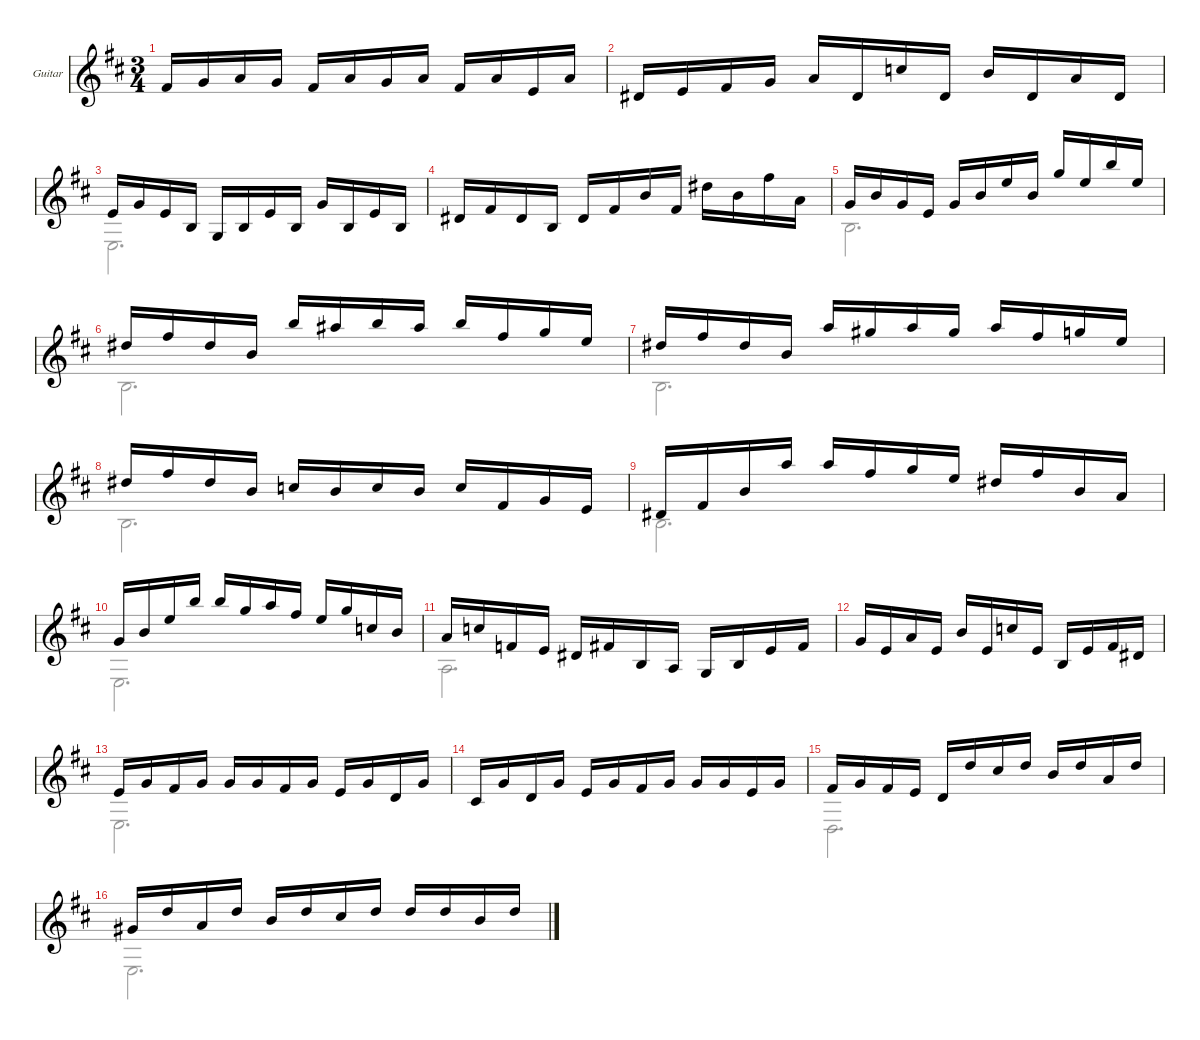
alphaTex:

\hideDynamics
\bracketExtendMode nobrackets
\firstSystemTrackNameOrientation horizontal
\otherSystemsTrackNameOrientation horizontal
\track ("Guitar" "Guitar") {instrument acousticguitarnylon}
\staff {score}
\tuning (E5 A4 D4 G3)
\displaytranspose 0
\voice
\ts (3 4)
\tempo (90 hide)
\clef g2
\ks d
4.3{acc #}.16{dy ff beam Up} 5.3{acc forcenatural}.16{beam Up} 7.3{acc forcenatural}.16{beam Up} 5.3{acc forcenatural}.16{beam Up} 4.3{acc #}.16{beam Up} 7.3{acc forcenatural}.16{beam Up} 5.3{acc forcenatural}.16{beam Up} 7.3{acc forcenatural}.16{beam Up} 4.3{acc #}.16{beam Up} 0.2{acc forcenatural}.16{beam Up} 2.3{acc forcenatural}.16{beam Up} 0.2{acc forcenatural}.16{beam Up} |
1.3{acc #}.16{beam Up} 2.3{acc forcenatural}.16{beam Up} 4.3{acc #}.16{beam Up} 5.3{acc forcenatural}.16{beam Up} 0.2{acc forcenatural}.16{beam Up} 1.3{acc #}.16{beam Up} 3.2{acc forcenatural}.16{beam Up} 1.3{acc #}.16{beam Up} 2.2{acc forcenatural}.16{beam Up} 1.3{acc #}.16{beam Up} 0.2{acc forcenatural}.16{beam Up} 1.3{acc #}.16{beam Up} |
2.3{acc forcenatural}.16{beam Up} 5.3{acc forcenatural}.16{beam Up} 2.3{acc forcenatural}.16{beam Up} 4.4{acc forcenatural}.16{beam Up} 0.4{acc forcenatural}.16{beam Up} 4.4{acc forcenatural}.16{beam Up} 2.3{acc forcenatural}.16{beam Up} 4.4{acc forcenatural}.16{beam Up} 5.3{acc forcenatural}.16{beam Up} 4.4{acc forcenatural}.16{beam Up} 2.3{acc forcenatural}.16{beam Up} 4.4{acc forcenatural}.16{beam Up} |
8.4{acc #}.16{beam Up} 11.4{acc #}.16{beam Up} 8.4{acc #}.16{beam Up} 4.4{acc forcenatural}.16{beam Up} 1.3{acc #}.16{beam Up} 4.3{acc #}.16{beam Up} 2.2{acc forcenatural}.16{beam Up} 4.3{acc #}.16{beam Up} 6.2{acc #}.16{beam Down} 9.3{acc forcenatural}.16{beam Down} 9.2{acc #}.16{beam Down} 7.3{acc forcenatural}.16{beam Down} |
5.3{acc forcenatural}.16{beam Up} 2.2{acc forcenatural}.16{beam Up} 5.3{acc forcenatural}.16{beam Up} 2.3{acc forcenatural}.16{beam Up} 5.3{acc forcenatural}.16{beam Up} 2.2{acc forcenatural}.16{beam Up} 0.1{acc forcenatural}.16{beam Up} 2.2{acc forcenatural}.16{beam Up} 3.1{acc forcenatural}.16{beam Up} 0.1{acc forcenatural}.16{beam Up} 7.1{acc forcenatural}.16{beam Up} 7.2{acc forcenatural}.16{beam Up} |
6.2{acc #}.16{beam Up} 9.2{acc #}.16{beam Up} 6.2{acc #}.16{beam Up} 9.3{acc forcenatural}.16{beam Up} 7.1{acc forcenatural}.16{beam Up} 6.1{acc #}.16{beam Up} 7.1{acc forcenatural}.16{beam Up} 6.1{acc #}.16{beam Up} 7.1{acc forcenatural}.16{beam Up} 2.1{acc #}.16{beam Up} 3.1{acc forcenatural}.16{beam Up} 0.1{acc forcenatural}.16{beam Up} |
6.2{acc #}.16{beam Up} 2.1{acc #}.16{beam Up} 6.2{acc #}.16{beam Up} 2.2{acc forcenatural}.16{beam Up} 5.1{acc forcenatural}.16{beam Up} 4.1{acc #}.16{beam Up} 5.1{acc forcenatural}.16{beam Up} 4.1{acc #}.16{beam Up} 5.1{acc forcenatural}.16{beam Up} 2.1{acc #}.16{beam Up} 3.1{acc forcenatural}.16{beam Up} 0.1{acc forcenatural}.16{beam Up} |
6.2{acc #}.16{beam Up} 2.1{acc #}.16{beam Up} 6.2{acc #}.16{beam Up} 2.2{acc forcenatural}.16{beam Up} 3.2{acc forcenatural}.16{beam Up} 2.2{acc forcenatural}.16{beam Up} 3.2{acc forcenatural}.16{beam Up} 2.2{acc forcenatural}.16{beam Up} 3.2{acc forcenatural}.16{beam Up} 4.3{acc #}.16{beam Up} 5.3{acc forcenatural}.16{beam Up} 2.3{acc forcenatural}.16{beam Up} |
1.3{acc #}.16{beam Up} 4.3{acc #}.16{beam Up} 2.2{acc forcenatural}.16{beam Up} 5.1{acc forcenatural}.16{beam Up} 5.1{acc forcenatural}.16{beam Up} 2.1{acc #}.16{beam Up} 3.1{acc forcenatural}.16{beam Up} 0.1{acc forcenatural}.16{beam Up} 6.2{acc #}.16{beam Up} 2.1{acc #}.16{beam Up} 2.2{acc forcenatural}.16{beam Up} 0.2{acc forcenatural}.16{beam Up} |
5.3{acc forcenatural}.16{beam Up} 9.3{acc forcenatural}.16{beam Up} 7.2{acc forcenatural}.16{beam Up} 7.1{acc forcenatural}.16{beam Up} 7.1{acc forcenatural}.16{beam Up} 3.1{acc forcenatural}.16{beam Up} 5.1{acc forcenatural}.16{beam Up} 2.1{acc #}.16{beam Up} 0.1{acc forcenatural}.16{beam Up} 3.1{acc forcenatural}.16{beam Up} 3.2{acc forcenatural}.16{beam Up} 2.2{acc forcenatural}.16{beam Up} |
0.2{acc forcenatural}.16{beam Up} 3.2{acc forcenatural}.16{beam Up} 3.3{acc forcenatural}.16{beam Up} 2.3{acc forcenatural}.16{beam Up} 1.3{acc #}.16{beam Up} 4.3{acc #}.16{beam Up} 4.4{acc forcenatural}.16{beam Up} 2.4{acc forcenatural}.16{beam Up} 0.4{acc forcenatural}.16{beam Up} 4.4{acc forcenatural}.16{beam Up} 2.3{acc forcenatural}.16{beam Up} 4.3{acc #}.16{beam Up} |
5.3{acc forcenatural}.16{beam Up} 2.3{acc forcenatural}.16{beam Up} 0.2{acc forcenatural}.16{beam Up} 2.3{acc forcenatural}.16{beam Up} 2.2{acc forcenatural}.16{beam Up} 2.3{acc forcenatural}.16{beam Up} 3.2{acc forcenatural}.16{beam Up} 2.3{acc forcenatural}.16{beam Up} 4.4{acc forcenatural}.16{beam Up} 2.3{acc forcenatural}.16{beam Up} 4.3{acc #}.16{beam Up} 1.3{acc #}.16{beam Up} |
2.3{acc forcenatural}.16{beam Up} 5.3{acc forcenatural}.16{beam Up} 4.3{acc #}.16{beam Up} 5.3{acc forcenatural}.16{beam Up} 5.3{acc forcenatural}.16{beam Up} 5.3{acc forcenatural}.16{beam Up} 4.3{acc #}.16{beam Up} 5.3{acc forcenatural}.16{beam Up} 2.3{acc forcenatural}.16{beam Up} 5.3{acc forcenatural}.16{beam Up} 7.4{acc forcenatural}.16{beam Up} 5.3{acc forcenatural}.16{beam Up} |
6.4{acc #}.16{beam Up} 5.3{acc forcenatural}.16{beam Up} 7.4{acc forcenatural}.16{beam Up} 5.3{acc forcenatural}.16{beam Up} 2.3{acc forcenatural}.16{beam Up} 5.3{acc forcenatural}.16{beam Up} 4.3{acc #}.16{beam Up} 5.3{acc forcenatural}.16{beam Up} 5.3{acc forcenatural}.16{beam Up} 5.3{acc forcenatural}.16{beam Up} 2.3{acc forcenatural}.16{beam Up} 5.3{acc forcenatural}.16{beam Up} |
4.3{acc #}.16{beam Up} 5.3{acc forcenatural}.16{beam Up} 4.3{acc #}.16{beam Up} 2.3{acc forcenatural}.16{beam Up} 0.3{acc forcenatural}.16{beam Up} 5.2{acc forcenatural}.16{beam Up} 4.2{acc #}.16{beam Up} 5.2{acc forcenatural}.16{beam Up} 2.2{acc forcenatural}.16{beam Up} 5.2{acc forcenatural}.16{beam Up} 7.3{acc forcenatural}.16{beam Up} 5.2{acc forcenatural}.16{beam Up} |
6.3{acc #}.16{beam Up} 5.2{acc forcenatural}.16{beam Up} 7.3{acc forcenatural}.16{beam Up} 5.2{acc forcenatural}.16{beam Up} 2.2{acc forcenatural}.16{beam Up} 5.2{acc forcenatural}.16{beam Up} 4.2{acc #}.16{beam Up} 5.2{acc forcenatural}.16{beam Up} 5.2{acc forcenatural}.16{beam Up} 5.2{acc forcenatural}.16{beam Up} 2.2{acc forcenatural}.16{beam Up} 5.2{acc forcenatural}.16{beam Up}
\voice
\clef g2
\ottava regular
\simile none
\ks d
|
|
-24.1{acc forcenatural}.2{d beam Down} |
|
4.4{acc forcenatural}.2{d beam Down} |
4.4{acc forcenatural}.2{d beam Down} |
-17.1{acc forcenatural}.2{d beam Down} |
-17.1{acc forcenatural}.2{d beam Down} |
-17.1{acc forcenatural}.2{d beam Down} |
-3.4{acc forcenatural}.2{d beam Down} |
2.4{acc forcenatural}.2{d beam Down} |
|
-24.1{acc forcenatural}.2{d beam Down} |
|
-5.4{acc forcenatural}.2{d beam Down} |
-3.4{acc forcenatural}.2{d beam Down}
